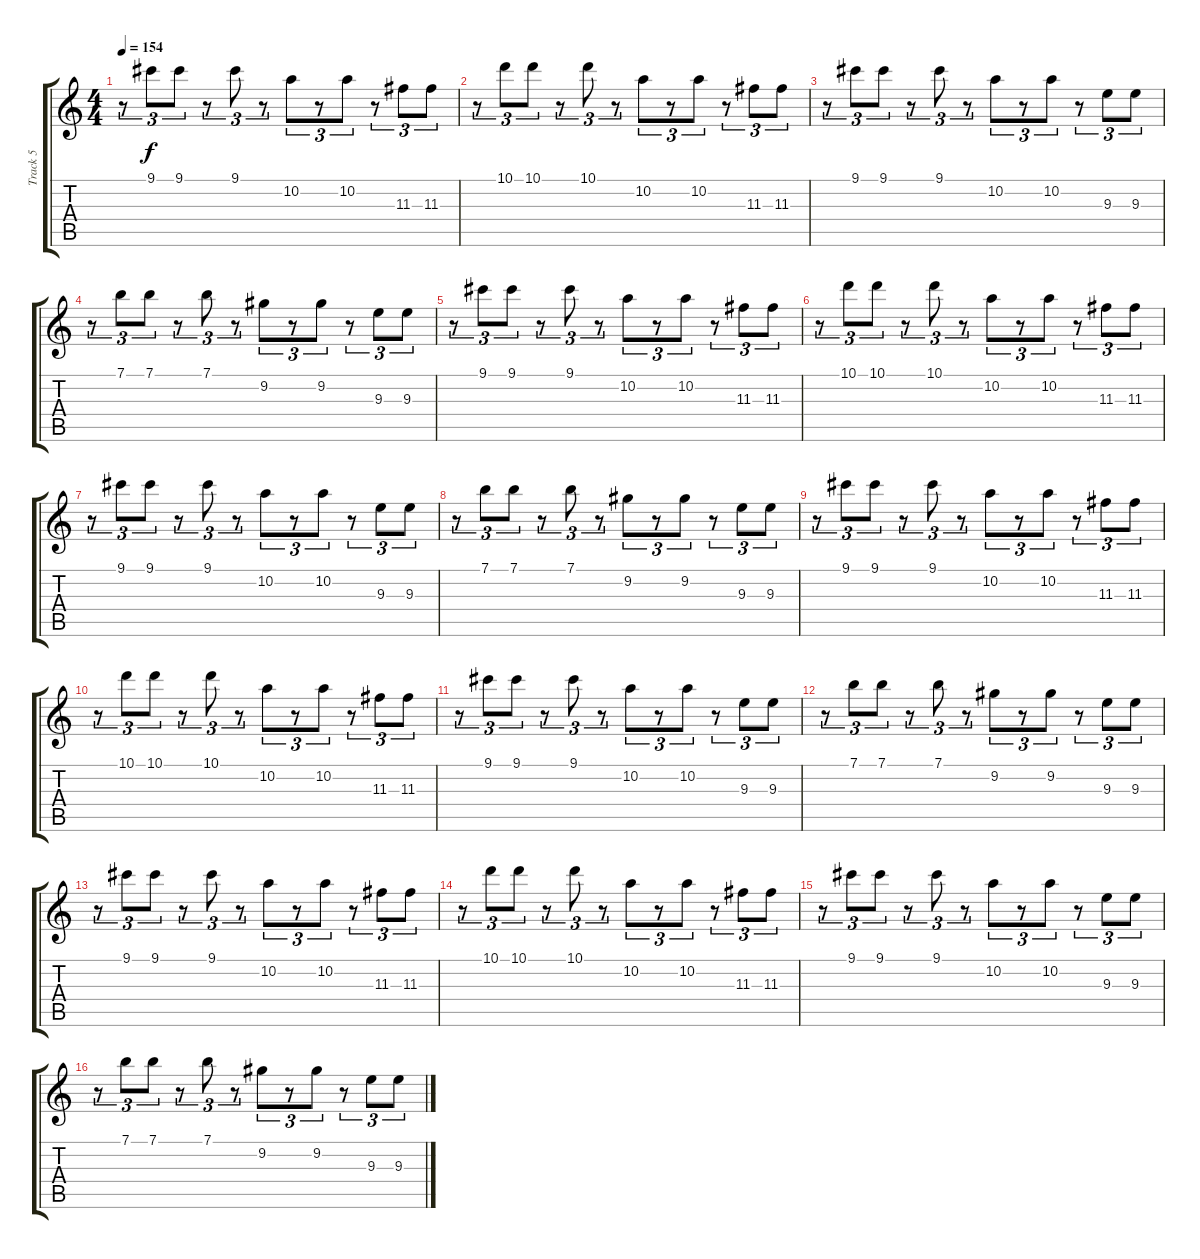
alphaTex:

\track ("Track 5" "Track 5") {instrument acousticguitarsteel}
\staff {score tabs}
\tuning (E4 B3 G3 D3 A2 E2) {hide}
\ts (4 4)
\tempo 154
\clef g2
\ks c
r.8{tu (3 2) dy f volume 11 instrument electricguitarclean} 9.1.8{tu (3 2)} 9.1.8{tu (3 2)} r.8{tu (3 2)} 9.1.8{tu (3 2)} r.8{tu (3 2)} 10.2.8{tu (3 2)} r.8{tu (3 2)} 10.2.8{tu (3 2)} r.8{tu (3 2)} 11.3.8{tu (3 2)} 11.3.8{tu (3 2)} |
r.8{tu (3 2) volume 11 instrument electricguitarclean} 10.1.8{tu (3 2)} 10.1.8{tu (3 2)} r.8{tu (3 2)} 10.1.8{tu (3 2)} r.8{tu (3 2)} 10.2.8{tu (3 2)} r.8{tu (3 2)} 10.2.8{tu (3 2)} r.8{tu (3 2)} 11.3.8{tu (3 2)} 11.3.8{tu (3 2)} |
r.8{tu (3 2) volume 11 instrument electricguitarclean} 9.1.8{tu (3 2)} 9.1.8{tu (3 2)} r.8{tu (3 2)} 9.1.8{tu (3 2)} r.8{tu (3 2)} 10.2.8{tu (3 2)} r.8{tu (3 2)} 10.2.8{tu (3 2)} r.8{tu (3 2)} 9.3.8{tu (3 2)} 9.3.8{tu (3 2)} |
r.8{tu (3 2) volume 11 instrument electricguitarclean} 7.1.8{tu (3 2)} 7.1.8{tu (3 2)} r.8{tu (3 2)} 7.1.8{tu (3 2)} r.8{tu (3 2)} 9.2.8{tu (3 2)} r.8{tu (3 2)} 9.2.8{tu (3 2)} r.8{tu (3 2)} 9.3.8{tu (3 2)} 9.3.8{tu (3 2)} |
r.8{tu (3 2) volume 11 instrument electricguitarclean} 9.1.8{tu (3 2)} 9.1.8{tu (3 2)} r.8{tu (3 2)} 9.1.8{tu (3 2)} r.8{tu (3 2)} 10.2.8{tu (3 2)} r.8{tu (3 2)} 10.2.8{tu (3 2)} r.8{tu (3 2)} 11.3.8{tu (3 2)} 11.3.8{tu (3 2)} |
r.8{tu (3 2) volume 11 instrument electricguitarclean} 10.1.8{tu (3 2)} 10.1.8{tu (3 2)} r.8{tu (3 2)} 10.1.8{tu (3 2)} r.8{tu (3 2)} 10.2.8{tu (3 2)} r.8{tu (3 2)} 10.2.8{tu (3 2)} r.8{tu (3 2)} 11.3.8{tu (3 2)} 11.3.8{tu (3 2)} |
r.8{tu (3 2) volume 11 instrument electricguitarclean} 9.1.8{tu (3 2)} 9.1.8{tu (3 2)} r.8{tu (3 2)} 9.1.8{tu (3 2)} r.8{tu (3 2)} 10.2.8{tu (3 2)} r.8{tu (3 2)} 10.2.8{tu (3 2)} r.8{tu (3 2)} 9.3.8{tu (3 2)} 9.3.8{tu (3 2)} |
r.8{tu (3 2) volume 11 instrument electricguitarclean} 7.1.8{tu (3 2)} 7.1.8{tu (3 2)} r.8{tu (3 2)} 7.1.8{tu (3 2)} r.8{tu (3 2)} 9.2.8{tu (3 2)} r.8{tu (3 2)} 9.2.8{tu (3 2)} r.8{tu (3 2)} 9.3.8{tu (3 2)} 9.3.8{tu (3 2)} |
r.8{tu (3 2) volume 13 instrument overdrivenguitar} 9.1.8{tu (3 2)} 9.1.8{tu (3 2)} r.8{tu (3 2)} 9.1.8{tu (3 2)} r.8{tu (3 2)} 10.2.8{tu (3 2)} r.8{tu (3 2)} 10.2.8{tu (3 2)} r.8{tu (3 2)} 11.3.8{tu (3 2)} 11.3.8{tu (3 2)} |
r.8{tu (3 2)} 10.1.8{tu (3 2)} 10.1.8{tu (3 2)} r.8{tu (3 2)} 10.1.8{tu (3 2)} r.8{tu (3 2)} 10.2.8{tu (3 2)} r.8{tu (3 2)} 10.2.8{tu (3 2)} r.8{tu (3 2)} 11.3.8{tu (3 2)} 11.3.8{tu (3 2)} |
r.8{tu (3 2)} 9.1.8{tu (3 2)} 9.1.8{tu (3 2)} r.8{tu (3 2)} 9.1.8{tu (3 2)} r.8{tu (3 2)} 10.2.8{tu (3 2)} r.8{tu (3 2)} 10.2.8{tu (3 2)} r.8{tu (3 2)} 9.3.8{tu (3 2)} 9.3.8{tu (3 2)} |
r.8{tu (3 2)} 7.1.8{tu (3 2)} 7.1.8{tu (3 2)} r.8{tu (3 2)} 7.1.8{tu (3 2)} r.8{tu (3 2)} 9.2.8{tu (3 2)} r.8{tu (3 2)} 9.2.8{tu (3 2)} r.8{tu (3 2)} 9.3.8{tu (3 2)} 9.3.8{tu (3 2)} |
r.8{tu (3 2) volume 13 instrument overdrivenguitar} 9.1.8{tu (3 2)} 9.1.8{tu (3 2)} r.8{tu (3 2)} 9.1.8{tu (3 2)} r.8{tu (3 2)} 10.2.8{tu (3 2)} r.8{tu (3 2)} 10.2.8{tu (3 2)} r.8{tu (3 2)} 11.3.8{tu (3 2)} 11.3.8{tu (3 2)} |
r.8{tu (3 2)} 10.1.8{tu (3 2)} 10.1.8{tu (3 2)} r.8{tu (3 2)} 10.1.8{tu (3 2)} r.8{tu (3 2)} 10.2.8{tu (3 2)} r.8{tu (3 2)} 10.2.8{tu (3 2)} r.8{tu (3 2)} 11.3.8{tu (3 2)} 11.3.8{tu (3 2)} |
r.8{tu (3 2)} 9.1.8{tu (3 2)} 9.1.8{tu (3 2)} r.8{tu (3 2)} 9.1.8{tu (3 2)} r.8{tu (3 2)} 10.2.8{tu (3 2)} r.8{tu (3 2)} 10.2.8{tu (3 2)} r.8{tu (3 2)} 9.3.8{tu (3 2)} 9.3.8{tu (3 2)} |
r.8{tu (3 2)} 7.1.8{tu (3 2)} 7.1.8{tu (3 2)} r.8{tu (3 2)} 7.1.8{tu (3 2)} r.8{tu (3 2)} 9.2.8{tu (3 2)} r.8{tu (3 2)} 9.2.8{tu (3 2)} r.8{tu (3 2)} 9.3.8{tu (3 2)} 9.3.8{tu (3 2)}
